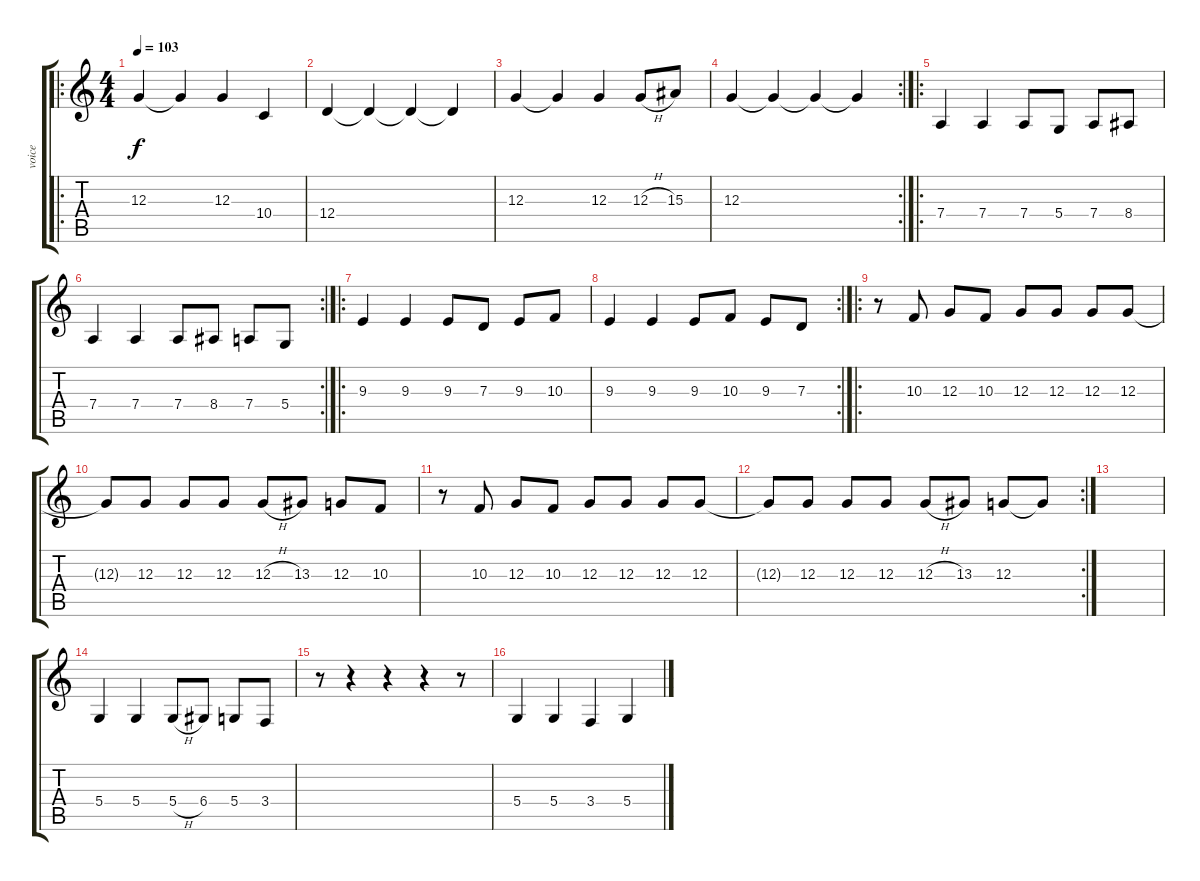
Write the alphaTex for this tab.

\track ("voice" "voice") {instrument lead6voice}
\staff {score tabs}
\tuning (E4 B3 G3 D3 A2 E2) {hide}
\ro
\ts (4 4)
\tempo 103
\clef g2
\ks c
12.3.4{dy f} 12.3{t}.4 12.3.4 10.4.4 |
12.4.4 12.4{t}.4 12.4{t}.4 12.4{t}.4 |
12.3.4 12.3{t}.4 12.3.4 12.3{h}.8 15.3.8 |
\rc 2
12.3.4 12.3{t}.4 12.3{t}.4 12.3{t}.4 |
\ro
7.4.4 7.4.4 7.4.8 5.4.8 7.4.8 8.4.8 |
\rc 2
7.4.4 7.4.4 7.4.8 8.4.8 7.4.8 5.4.8 |
\ro
9.3.4 9.3.4 9.3.8 7.3.8 9.3.8 10.3.8 |
\rc 2
9.3.4 9.3.4 9.3.8 10.3.8 9.3.8 7.3.8 |
\ro
r.8 10.3.8 12.3.8 10.3.8 12.3.8 12.3.8 12.3.8 12.3.8 |
12.3{t}.8 12.3.8 12.3.8 12.3.8 12.3{h}.8 13.3.8 12.3.8 10.3.8 |
r.8 10.3.8 12.3.8 10.3.8 12.3.8 12.3.8 12.3.8 12.3.8 |
\rc 2
12.3{t}.8 12.3.8 12.3.8 12.3.8 12.3{h}.8 13.3.8 12.3.8 12.3{t}.8 |
|
5.4.4 5.4.4 5.4{h}.8 6.4.8 5.4.8 3.4.8 |
r.8 r.4 r.4 r.4 r.8 |
5.4.4 5.4.4 3.4.4 5.4.4
